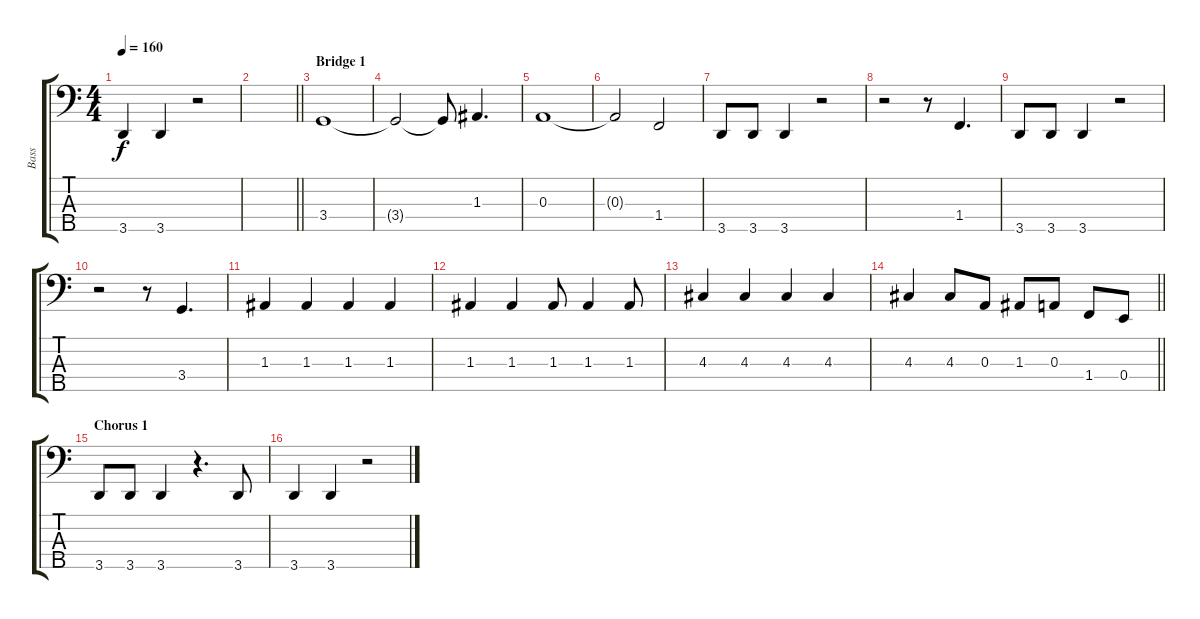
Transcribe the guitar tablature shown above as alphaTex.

\track ("Bass" "Bass") {instrument electricbassfinger}
\staff {score tabs}
\tuning (G2 D2 A1 E1 B0) {hide}
\ts (4 4)
\tempo 160
\clef f4
\ks c
3.5.4{dy f} 3.5.4 r.2 |
\barLineRight lightlight
|
\section ("" "Bridge 1")
3.4.1 |
3.4{t}.2 3.4{t}.8 1.3.4{d} |
0.3.1 |
0.3{t}.2 1.4.2 |
3.5.8 3.5.8 3.5.4 r.2 |
r.2 r.8 1.4.4{d} |
3.5.8 3.5.8 3.5.4 r.2 |
r.2 r.8 3.4.4{d} |
1.3.4 1.3.4 1.3.4 1.3.4 |
1.3.4 1.3.4 1.3.8 1.3.4 1.3.8 |
4.3.4 4.3.4 4.3.4 4.3.4 |
\barLineRight lightlight
4.3.4 4.3.8 0.3.8 1.3.8 0.3.8 1.4.8 0.4.8 |
\section ("" "Chorus 1")
3.5.8 3.5.8 3.5.4 r.4{d} 3.5.8 |
3.5.4 3.5.4 r.2
